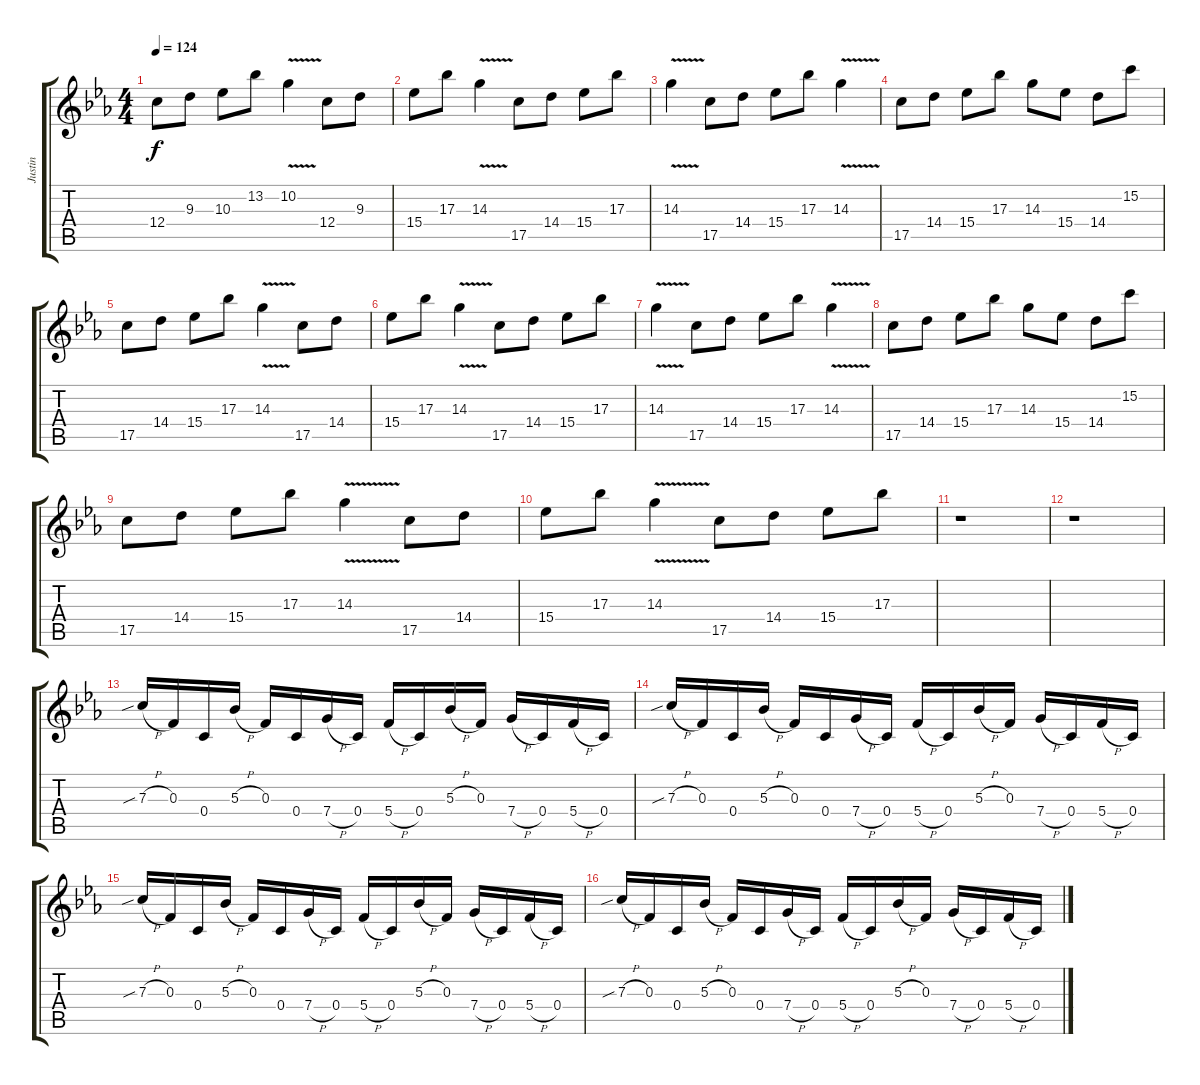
\track ("Justin" "Justin") {instrument electricguitarjazz}
\staff {score tabs}
\tuning (D4 A3 F3 C3 G2 C2) {hide}
\ts (4 4)
\tempo 124
\clef g2
\ks cminor
12.4.8{dy f} 9.3.8 10.3.8 13.2.8 10.2{v}.4 12.4.8 9.3.8 |
15.4.8 17.3.8 14.3{v}.4 17.5.8 14.4.8 15.4.8 17.3.8 |
14.3{v}.4 17.5.8 14.4.8 15.4.8 17.3.8 14.3{v}.4 |
17.5.8 14.4.8 15.4.8 17.3.8 14.3.8 15.4.8 14.4.8 15.2.8 |
17.5.8 14.4.8 15.4.8 17.3.8 14.3{v}.4 17.5.8 14.4.8 |
15.4.8 17.3.8 14.3{v}.4 17.5.8 14.4.8 15.4.8 17.3.8 |
14.3{v}.4 17.5.8 14.4.8 15.4.8 17.3.8 14.3{v}.4 |
17.5.8 14.4.8 15.4.8 17.3.8 14.3.8 15.4.8 14.4.8 15.2.8 |
17.5.8 14.4.8 15.4.8 17.3.8 14.3{v}.4 17.5.8 14.4.8 |
15.4.8 17.3.8 14.3{v}.4 17.5.8 14.4.8 15.4.8 17.3.8 |
r.1 |
r.1 |
7.3{sib h}.16{volume 11 instrument distortionguitar} 0.3.16 0.4.16 5.3{h}.16 0.3.16 0.4.16 7.4{h}.16 0.4.16 5.4{h}.16 0.4.16 5.3{h}.16 0.3.16 7.4{h}.16 0.4.16 5.4{h}.16 0.4.16 |
7.3{sib h}.16 0.3.16 0.4.16 5.3{h}.16 0.3.16 0.4.16 7.4{h}.16 0.4.16 5.4{h}.16 0.4.16 5.3{h}.16 0.3.16 7.4{h}.16 0.4.16 5.4{h}.16 0.4.16 |
7.3{sib h}.16 0.3.16 0.4.16 5.3{h}.16 0.3.16 0.4.16 7.4{h}.16 0.4.16 5.4{h}.16 0.4.16 5.3{h}.16 0.3.16 7.4{h}.16 0.4.16 5.4{h}.16 0.4.16 |
7.3{sib h}.16 0.3.16 0.4.16 5.3{h}.16 0.3.16 0.4.16 7.4{h}.16 0.4.16 5.4{h}.16 0.4.16 5.3{h}.16 0.3.16 7.4{h}.16 0.4.16 5.4{h}.16 0.4.16
